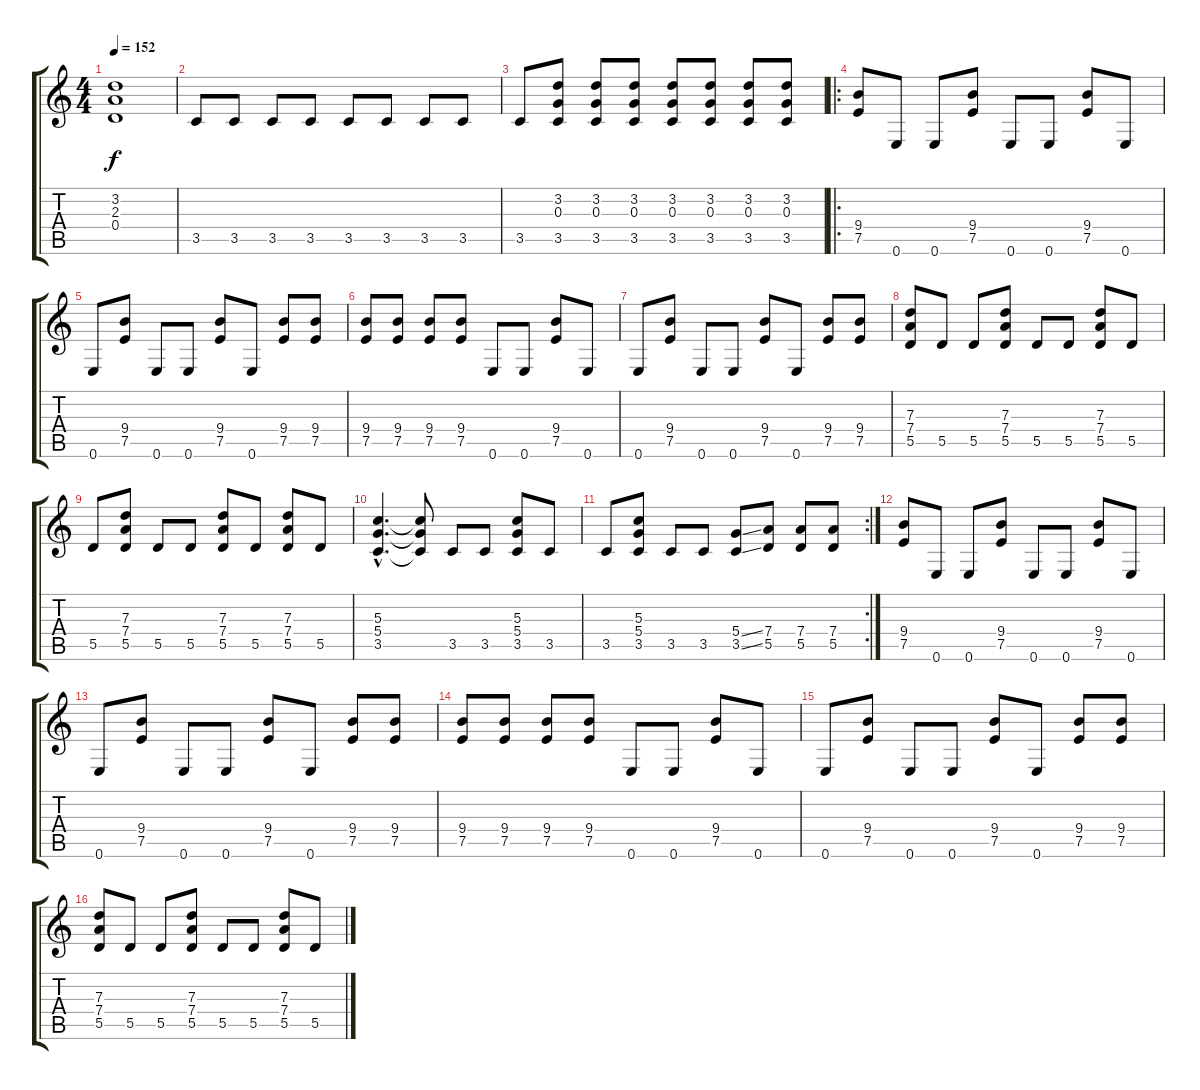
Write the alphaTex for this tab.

\track "" {instrument overdrivenguitar}
\staff {score tabs}
\tuning (E4 B3 G3 D3 A2 E2) {hide}
\ts (4 4)
\tempo 152
\clef g2
\ks c
(3.2{t} 2.3{t} 0.4{t}).1{dy f} |
3.5.8 3.5.8 3.5.8 3.5.8 3.5.8 3.5.8 3.5.8 3.5.8 |
3.5.8 (3.2 0.3 3.5).8 (3.2 0.3 3.5).8 (3.2 0.3 3.5).8 (3.2 0.3 3.5).8 (3.2 0.3 3.5).8 (3.2 0.3 3.5).8 (3.2 0.3 3.5).8 |
\ro
(9.4 7.5).8 0.6.8 0.6.8 (9.4 7.5).8 0.6.8 0.6.8 (9.4 7.5).8 0.6.8 |
0.6.8 (9.4 7.5).8 0.6.8 0.6.8 (9.4 7.5).8 0.6.8 (9.4 7.5).8 (9.4 7.5).8 |
(9.4 7.5).8 (9.4 7.5).8 (9.4 7.5).8 (9.4 7.5).8 0.6.8 0.6.8 (9.4 7.5).8 0.6.8 |
0.6.8 (9.4 7.5).8 0.6.8 0.6.8 (9.4 7.5).8 0.6.8 (9.4 7.5).8 (9.4 7.5).8 |
(7.3 7.4 5.5).8 5.5.8 5.5.8 (7.3 7.4 5.5).8 5.5.8 5.5.8 (7.3 7.4 5.5).8 5.5.8 |
5.5.8 (7.3 7.4 5.5).8 5.5.8 5.5.8 (7.3 7.4 5.5).8 5.5.8 (7.3 7.4 5.5).8 5.5.8 |
(5.3{hac} 5.4{hac} 3.5{hac}).4{d} (5.3{t} 5.4{t} 3.5{t}).8 3.5.8 3.5.8 (5.3 5.4 3.5).8 3.5.8 |
\rc 2
3.5.8 (5.3 5.4 3.5).8 3.5.8 3.5.8 (5.4{ss} 3.5{ss}).8 (7.4 5.5).8 (7.4 5.5).8 (7.4 5.5).8 |
(9.4 7.5).8 0.6.8 0.6.8 (9.4 7.5).8 0.6.8 0.6.8 (9.4 7.5).8 0.6.8 |
0.6.8 (9.4 7.5).8 0.6.8 0.6.8 (9.4 7.5).8 0.6.8 (9.4 7.5).8 (9.4 7.5).8 |
(9.4 7.5).8 (9.4 7.5).8 (9.4 7.5).8 (9.4 7.5).8 0.6.8 0.6.8 (9.4 7.5).8 0.6.8 |
0.6.8 (9.4 7.5).8 0.6.8 0.6.8 (9.4 7.5).8 0.6.8 (9.4 7.5).8 (9.4 7.5).8 |
(7.3 7.4 5.5).8 5.5.8 5.5.8 (7.3 7.4 5.5).8 5.5.8 5.5.8 (7.3 7.4 5.5).8 5.5.8
